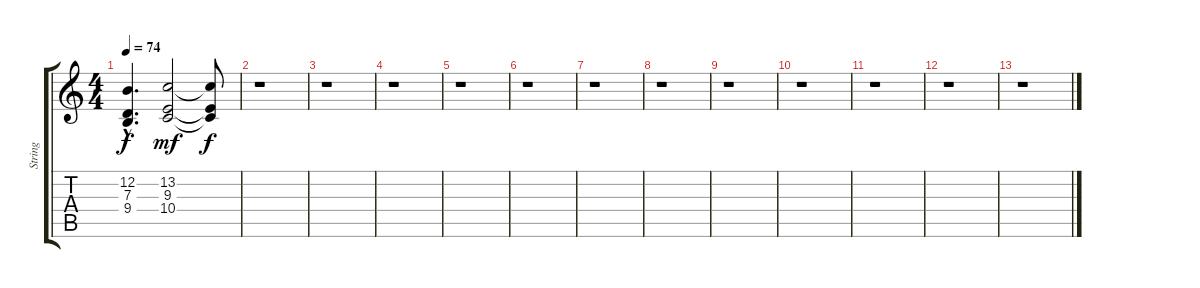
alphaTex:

\track ("String" "String") {instrument stringensemble1}
\staff {score tabs}
\tuning (E4 B3 G3 D3 A2 E2) {hide}
\ts (4 4)
\tempo 74
\clef g2
\ks c
(12.2{hac} 7.3{hac} 9.4{hac}).4{d dy f} (13.2 9.3 10.4).2{dy mf} (13.2{t} 9.3{t} 10.4{t}).8{dy f} |
r.1 |
r.1 |
r.1 |
r.1 |
r.1 |
r.1 |
r.1 |
r.1 |
r.1 |
r.1 |
r.1 |
r.1
